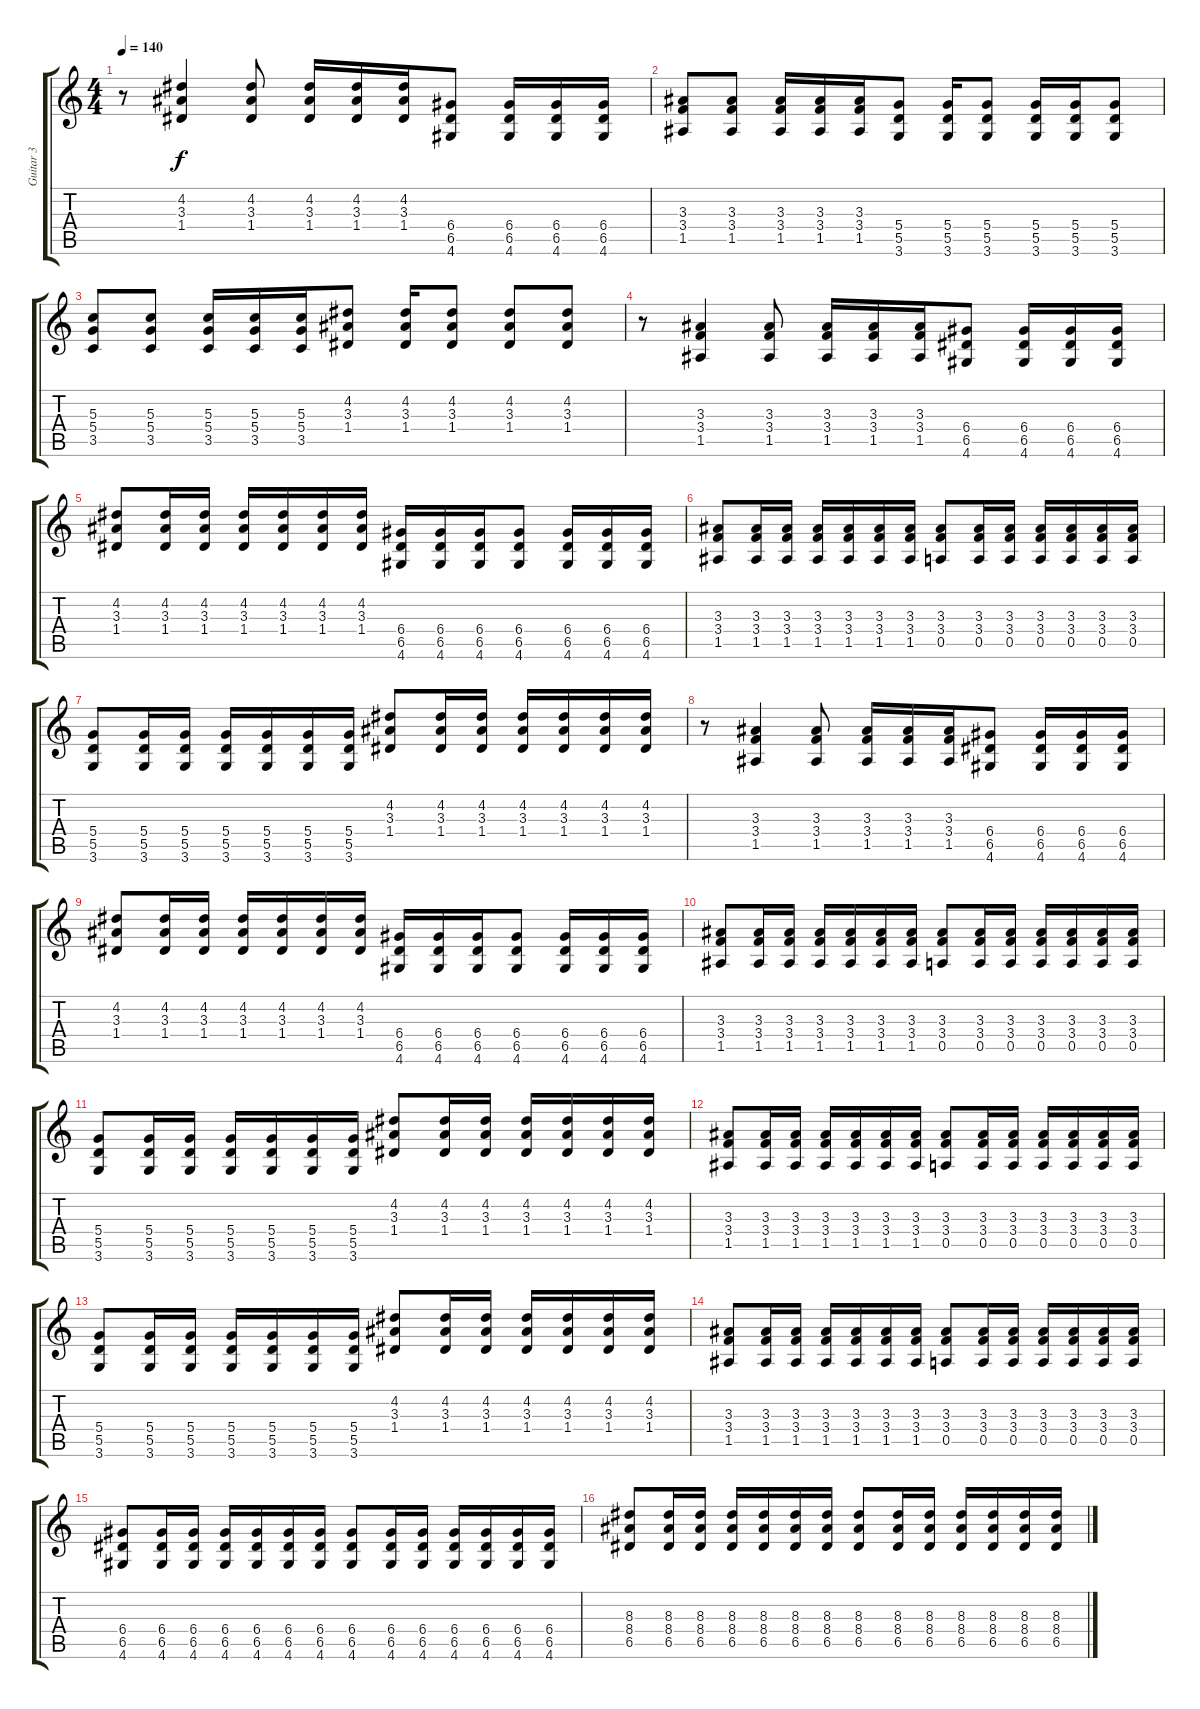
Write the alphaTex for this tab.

\track ("Guitar 3" "Guitar 3") {instrument distortionguitar}
\staff {score tabs}
\tuning (E4 B3 G3 D3 A2 E2) {hide}
\ts (4 4)
\tempo 140
\clef g2
\ks c
r.8{dy f} (4.2 3.3 1.4).4 (4.2 3.3 1.4).8 (4.2 3.3 1.4).16 (4.2 3.3 1.4).16 (4.2 3.3 1.4).16 (6.4 6.5 4.6).8 (6.4 6.5 4.6).16 (6.4 6.5 4.6).16 (6.4 6.5 4.6).16 |
(3.3 3.4 1.5).8 (3.3 3.4 1.5).8 (3.3 3.4 1.5).16 (3.3 3.4 1.5).16 (3.3 3.4 1.5).16 (5.4 5.5 3.6).8 (5.4 5.5 3.6).16 (5.4 5.5 3.6).8 (5.4 5.5 3.6).16 (5.4 5.5 3.6).16 (5.4 5.5 3.6).8 |
(5.3 5.4 3.5).8 (5.3 5.4 3.5).8 (5.3 5.4 3.5).16 (5.3 5.4 3.5).16 (5.3 5.4 3.5).16 (4.2 3.3 1.4).8 (4.2 3.3 1.4).16 (4.2 3.3 1.4).8 (4.2 3.3 1.4).8 (4.2 3.3 1.4).8 |
r.8 (3.3 3.4 1.5).4 (3.3 3.4 1.5).8 (3.3 3.4 1.5).16 (3.3 3.4 1.5).16 (3.3 3.4 1.5).16 (6.4 6.5 4.6).8 (6.4 6.5 4.6).16 (6.4 6.5 4.6).16 (6.4 6.5 4.6).16 |
(4.2 3.3 1.4).8 (4.2 3.3 1.4).16 (4.2 3.3 1.4).16 (4.2 3.3 1.4).16 (4.2 3.3 1.4).16 (4.2 3.3 1.4).16 (4.2 3.3 1.4).16 (6.4 6.5 4.6).16 (6.4 6.5 4.6).16 (6.4 6.5 4.6).16 (6.4 6.5 4.6).8 (6.4 6.5 4.6).16 (6.4 6.5 4.6).16 (6.4 6.5 4.6).16 |
(3.3 3.4 1.5).8 (3.3 3.4 1.5).16 (3.3 3.4 1.5).16 (3.3 3.4 1.5).16 (3.3 3.4 1.5).16 (3.3 3.4 1.5).16 (3.3 3.4 1.5).16 (3.3 3.4 0.5).8 (3.3 3.4 0.5).16 (3.3 3.4 0.5).16 (3.3 3.4 0.5).16 (3.3 3.4 0.5).16 (3.3 3.4 0.5).16 (3.3 3.4 0.5).16 |
(5.4 5.5 3.6).8 (5.4 5.5 3.6).16 (5.4 5.5 3.6).16 (5.4 5.5 3.6).16 (5.4 5.5 3.6).16 (5.4 5.5 3.6).16 (5.4 5.5 3.6).16 (4.2 3.3 1.4).8 (4.2 3.3 1.4).16 (4.2 3.3 1.4).16 (4.2 3.3 1.4).16 (4.2 3.3 1.4).16 (4.2 3.3 1.4).16 (4.2 3.3 1.4).16 |
r.8 (3.3 3.4 1.5).4 (3.3 3.4 1.5).8 (3.3 3.4 1.5).16 (3.3 3.4 1.5).16 (3.3 3.4 1.5).16 (6.4 6.5 4.6).8 (6.4 6.5 4.6).16 (6.4 6.5 4.6).16 (6.4 6.5 4.6).16 |
(4.2 3.3 1.4).8 (4.2 3.3 1.4).16 (4.2 3.3 1.4).16 (4.2 3.3 1.4).16 (4.2 3.3 1.4).16 (4.2 3.3 1.4).16 (4.2 3.3 1.4).16 (6.4 6.5 4.6).16 (6.4 6.5 4.6).16 (6.4 6.5 4.6).16 (6.4 6.5 4.6).8 (6.4 6.5 4.6).16 (6.4 6.5 4.6).16 (6.4 6.5 4.6).16 |
(3.3 3.4 1.5).8 (3.3 3.4 1.5).16 (3.3 3.4 1.5).16 (3.3 3.4 1.5).16 (3.3 3.4 1.5).16 (3.3 3.4 1.5).16 (3.3 3.4 1.5).16 (3.3 3.4 0.5).8 (3.3 3.4 0.5).16 (3.3 3.4 0.5).16 (3.3 3.4 0.5).16 (3.3 3.4 0.5).16 (3.3 3.4 0.5).16 (3.3 3.4 0.5).16 |
(5.4 5.5 3.6).8 (5.4 5.5 3.6).16 (5.4 5.5 3.6).16 (5.4 5.5 3.6).16 (5.4 5.5 3.6).16 (5.4 5.5 3.6).16 (5.4 5.5 3.6).16 (4.2 3.3 1.4).8 (4.2 3.3 1.4).16 (4.2 3.3 1.4).16 (4.2 3.3 1.4).16 (4.2 3.3 1.4).16 (4.2 3.3 1.4).16 (4.2 3.3 1.4).16 |
(3.3 3.4 1.5).8 (3.3 3.4 1.5).16 (3.3 3.4 1.5).16 (3.3 3.4 1.5).16 (3.3 3.4 1.5).16 (3.3 3.4 1.5).16 (3.3 3.4 1.5).16 (3.3 3.4 0.5).8 (3.3 3.4 0.5).16 (3.3 3.4 0.5).16 (3.3 3.4 0.5).16 (3.3 3.4 0.5).16 (3.3 3.4 0.5).16 (3.3 3.4 0.5).16 |
(5.4 5.5 3.6).8 (5.4 5.5 3.6).16 (5.4 5.5 3.6).16 (5.4 5.5 3.6).16 (5.4 5.5 3.6).16 (5.4 5.5 3.6).16 (5.4 5.5 3.6).16 (4.2 3.3 1.4).8 (4.2 3.3 1.4).16 (4.2 3.3 1.4).16 (4.2 3.3 1.4).16 (4.2 3.3 1.4).16 (4.2 3.3 1.4).16 (4.2 3.3 1.4).16 |
(3.3 3.4 1.5).8 (3.3 3.4 1.5).16 (3.3 3.4 1.5).16 (3.3 3.4 1.5).16 (3.3 3.4 1.5).16 (3.3 3.4 1.5).16 (3.3 3.4 1.5).16 (3.3 3.4 0.5).8 (3.3 3.4 0.5).16 (3.3 3.4 0.5).16 (3.3 3.4 0.5).16 (3.3 3.4 0.5).16 (3.3 3.4 0.5).16 (3.3 3.4 0.5).16 |
(6.4 6.5 4.6).8 (6.4 6.5 4.6).16 (6.4 6.5 4.6).16 (6.4 6.5 4.6).16 (6.4 6.5 4.6).16 (6.4 6.5 4.6).16 (6.4 6.5 4.6).16 (6.4 6.5 4.6).8 (6.4 6.5 4.6).16 (6.4 6.5 4.6).16 (6.4 6.5 4.6).16 (6.4 6.5 4.6).16 (6.4 6.5 4.6).16 (6.4 6.5 4.6).16 |
(8.3 8.4 6.5).8 (8.3 8.4 6.5).16 (8.3 8.4 6.5).16 (8.3 8.4 6.5).16 (8.3 8.4 6.5).16 (8.3 8.4 6.5).16 (8.3 8.4 6.5).16 (8.3 8.4 6.5).8 (8.3 8.4 6.5).16 (8.3 8.4 6.5).16 (8.3 8.4 6.5).16 (8.3 8.4 6.5).16 (8.3 8.4 6.5).16 (8.3 8.4 6.5).16
